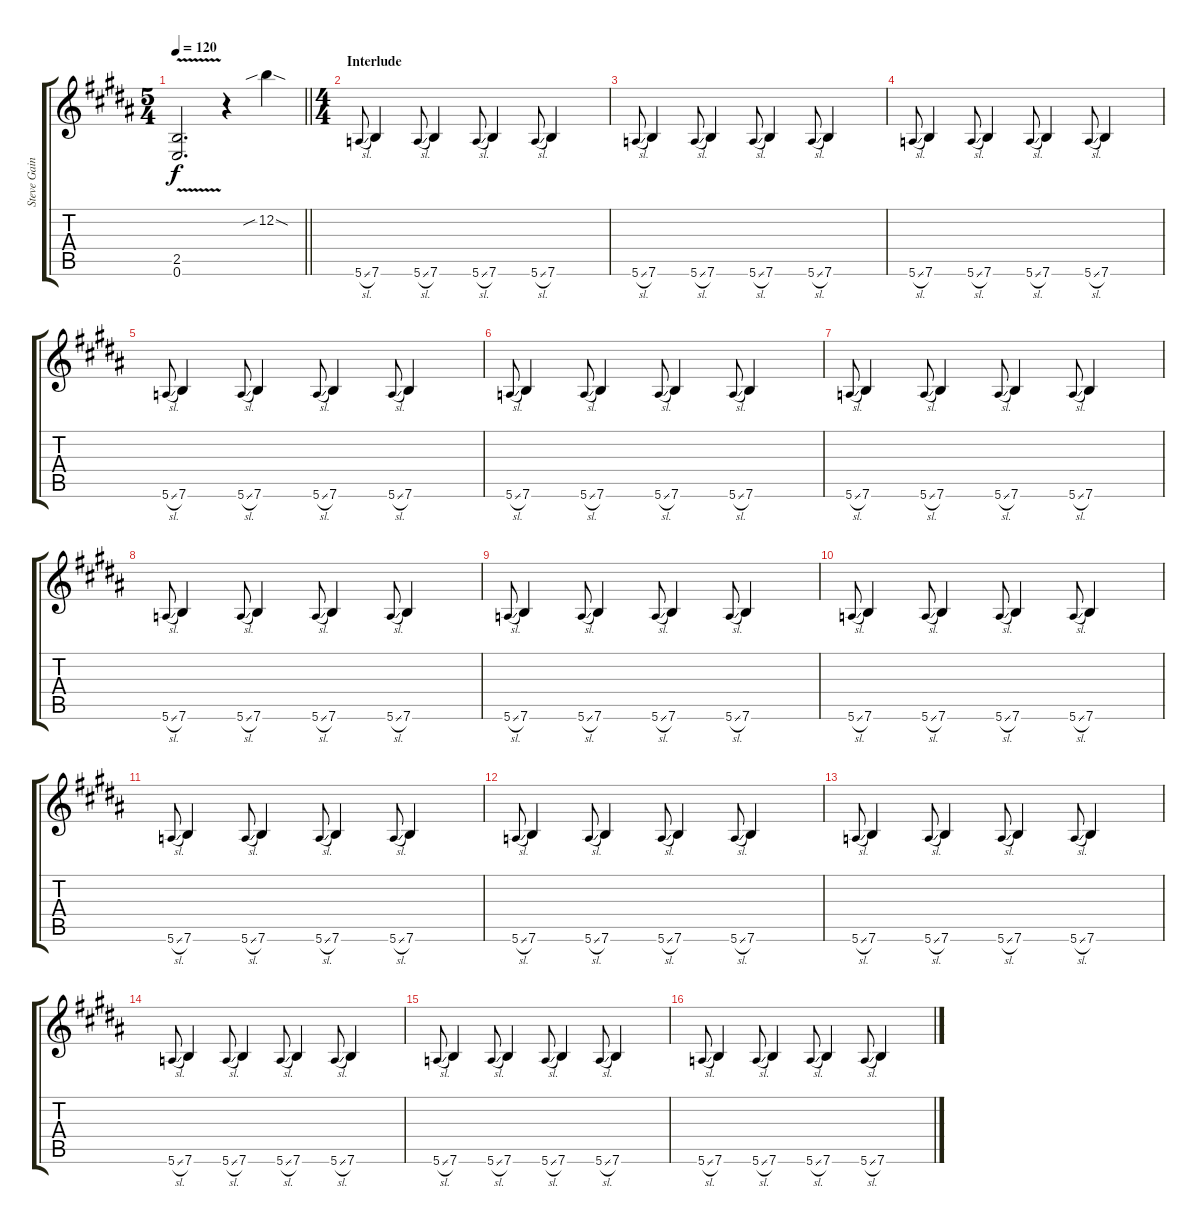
\track ("Steve Gaines - Rhythm Guitar" "Steve Gain") {instrument electricguitarclean}
\staff {score tabs}
\tuning (E4 B3 G3 D3 A2 E2) {hide}
\ts (5 4)
\tempo 120
\clef g2
\barLineRight lightlight
\ks b
(2.5{v} 0.6{v}).2{d dy f} r.4 12.2{sib sod}.4 |
\ts (4 4)
\section ("" "Interlude")
5.6{sl}.8{gr onbeat} 7.6.4 5.6{sl}.8{gr onbeat} 7.6.4 5.6{sl}.8{gr onbeat} 7.6.4 5.6{sl}.8{gr onbeat} 7.6.4 |
5.6{sl}.8{gr onbeat} 7.6.4 5.6{sl}.8{gr onbeat} 7.6.4 5.6{sl}.8{gr onbeat} 7.6.4 5.6{sl}.8{gr onbeat} 7.6.4 |
5.6{sl}.8{gr onbeat} 7.6.4 5.6{sl}.8{gr onbeat} 7.6.4 5.6{sl}.8{gr onbeat} 7.6.4 5.6{sl}.8{gr onbeat} 7.6.4 |
5.6{sl}.8{gr onbeat} 7.6.4 5.6{sl}.8{gr onbeat} 7.6.4 5.6{sl}.8{gr onbeat} 7.6.4 5.6{sl}.8{gr onbeat} 7.6.4 |
5.6{sl}.8{gr onbeat} 7.6.4 5.6{sl}.8{gr onbeat} 7.6.4 5.6{sl}.8{gr onbeat} 7.6.4 5.6{sl}.8{gr onbeat} 7.6.4 |
5.6{sl}.8{gr onbeat} 7.6.4 5.6{sl}.8{gr onbeat} 7.6.4 5.6{sl}.8{gr onbeat} 7.6.4 5.6{sl}.8{gr onbeat} 7.6.4 |
5.6{sl}.8{gr onbeat} 7.6.4 5.6{sl}.8{gr onbeat} 7.6.4 5.6{sl}.8{gr onbeat} 7.6.4 5.6{sl}.8{gr onbeat} 7.6.4 |
5.6{sl}.8{gr onbeat} 7.6.4 5.6{sl}.8{gr onbeat} 7.6.4 5.6{sl}.8{gr onbeat} 7.6.4 5.6{sl}.8{gr onbeat} 7.6.4 |
5.6{sl}.8{gr onbeat} 7.6.4 5.6{sl}.8{gr onbeat} 7.6.4 5.6{sl}.8{gr onbeat} 7.6.4 5.6{sl}.8{gr onbeat} 7.6.4 |
5.6{sl}.8{gr onbeat} 7.6.4 5.6{sl}.8{gr onbeat} 7.6.4 5.6{sl}.8{gr onbeat} 7.6.4 5.6{sl}.8{gr onbeat} 7.6.4 |
5.6{sl}.8{gr onbeat} 7.6.4 5.6{sl}.8{gr onbeat} 7.6.4 5.6{sl}.8{gr onbeat} 7.6.4 5.6{sl}.8{gr onbeat} 7.6.4 |
5.6{sl}.8{gr onbeat} 7.6.4 5.6{sl}.8{gr onbeat} 7.6.4 5.6{sl}.8{gr onbeat} 7.6.4 5.6{sl}.8{gr onbeat} 7.6.4 |
5.6{sl}.8{gr onbeat} 7.6.4 5.6{sl}.8{gr onbeat} 7.6.4 5.6{sl}.8{gr onbeat} 7.6.4 5.6{sl}.8{gr onbeat} 7.6.4 |
5.6{sl}.8{gr onbeat} 7.6.4 5.6{sl}.8{gr onbeat} 7.6.4 5.6{sl}.8{gr onbeat} 7.6.4 5.6{sl}.8{gr onbeat} 7.6.4 |
5.6{sl}.8{gr onbeat} 7.6.4 5.6{sl}.8{gr onbeat} 7.6.4 5.6{sl}.8{gr onbeat} 7.6.4 5.6{sl}.8{gr onbeat} 7.6.4
